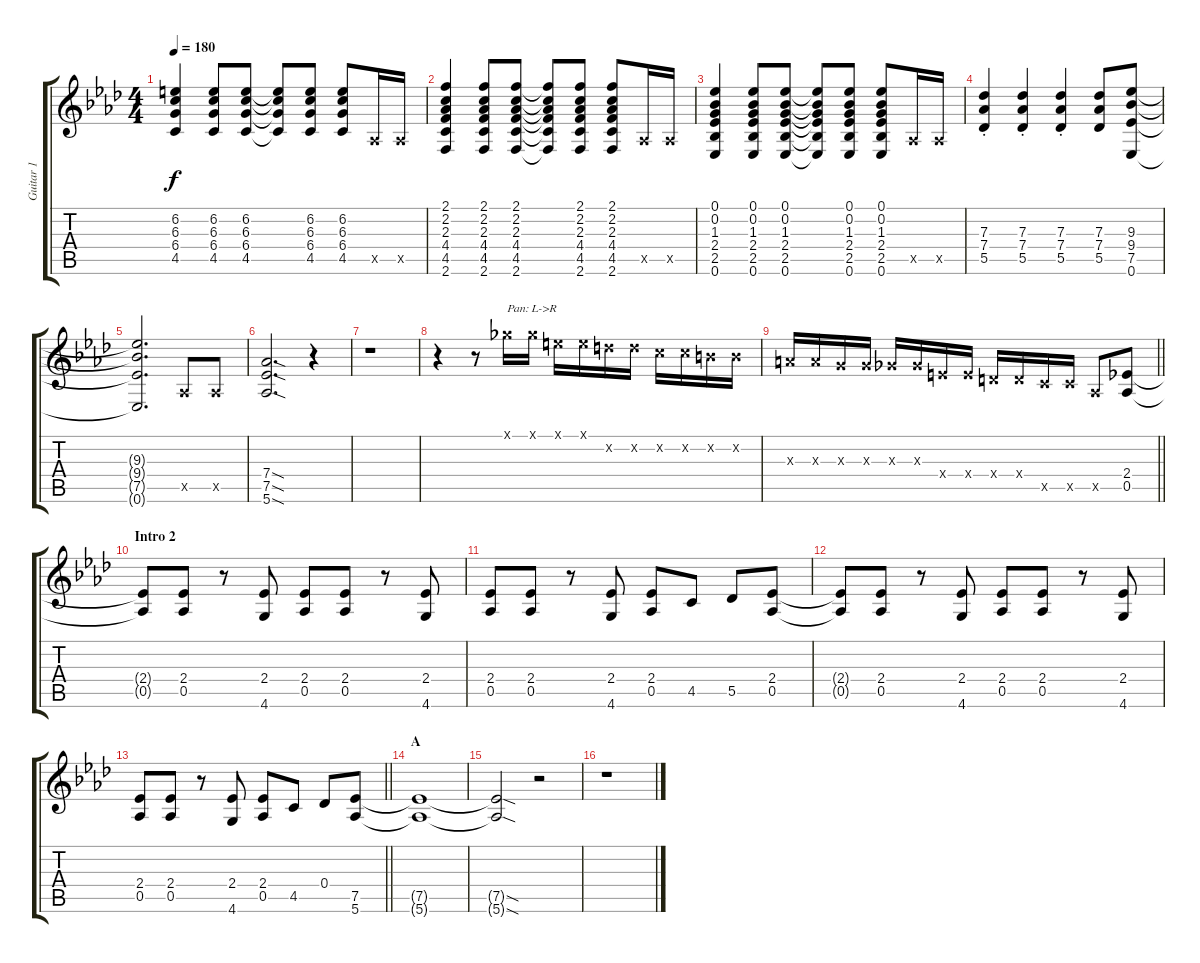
\track ("Guitar 1" "Guitar 1") {instrument overdrivenguitar}
\staff {score tabs}
\tuning (Eb4 Bb3 Gb3 Db3 Ab2 Eb2) {hide}
\ts (4 4)
\tempo 180
\clef g2
\ks ab
(6.2 6.3 6.4 4.5).4{dy f} (6.2 6.3 6.4 4.5).8 (6.2 6.3 6.4 4.5).8 (6.2{t} 6.3{t} 6.4{t} 4.5{t}).8 (6.2 6.3 6.4 4.5).8 (6.2 6.3 6.4 4.5).8 0.5{x}.16 0.5{x}.16 |
(2.1 2.2 2.3 4.4 4.5 2.6).4 (2.1 2.2 2.3 4.4 4.5 2.6).8 (2.1 2.2 2.3 4.4 4.5 2.6).8 (2.1{t} 2.2{t} 2.3{t} 4.4{t} 4.5{t} 2.6{t}).8 (2.1 2.2 2.3 4.4 4.5 2.6).8 (2.1 2.2 2.3 4.4 4.5 2.6).8 0.5{x}.16 0.5{x}.16 |
(0.1 0.2 1.3 2.4 2.5 0.6).4 (0.1 0.2 1.3 2.4 2.5 0.6).8 (0.1 0.2 1.3 2.4 2.5 0.6).8 (0.1{t} 0.2{t} 1.3{t} 2.4{t} 2.5{t} 0.6{t}).8 (0.1 0.2 1.3 2.4 2.5 0.6).8 (0.1 0.2 1.3 2.4 2.5 0.6).8 0.5{x}.16 0.5{x}.16 |
(7.3{st} 7.4{st} 5.5{st}).4 (7.3{st} 7.4{st} 5.5{st}).4 (7.3{st} 7.4{st} 5.5{st}).4 (7.3 7.4 5.5).8 (9.3 9.4 7.5 0.6).8 |
(9.3{t} 9.4{t} 7.5{t} 0.6{t}).2{d} 0.5{x}.8 0.5{x}.8 |
(7.4{sod} 7.5{sod} 5.6{sod}).2{d} r.4 |
r.1 |
r.4 r.8 3.1{x}.16{txt "Pan: L->R"} 3.1{x}.16 1.1{x}.16 1.1{x}.16 4.2{x}.16 4.2{x}.16 2.2{x}.16 2.2{x}.16 1.2{x}.16 1.2{x}.16 |
\barLineRight lightlight
3.3{x}.16 3.3{x}.16 1.3{x}.16 1.3{x}.16 0.3{x}.16 0.3{x}.16 3.4{x}.16 3.4{x}.16 1.4{x}.16 1.4{x}.16 4.5{x}.16 4.5{x}.16 0.5{x}.8 (2.4 0.5).8 |
\section ("" "Intro 2")
(2.4{t} 0.5{t}).8 (2.4 0.5).8 r.8 (2.4 4.6).8 (2.4 0.5).8 (2.4 0.5).8 r.8 (2.4 4.6).8 |
(2.4 0.5).8 (2.4 0.5).8 r.8 (2.4 4.6).8 (2.4 0.5).8 4.5.8 5.5.8 (2.4 0.5).8 |
(2.4{t} 0.5{t}).8 (2.4 0.5).8 r.8 (2.4 4.6).8 (2.4 0.5).8 (2.4 0.5).8 r.8 (2.4 4.6).8 |
\barLineRight lightlight
(2.4 0.5).8 (2.4 0.5).8 r.8 (2.4 4.6).8 (2.4 0.5).8 4.5.8 0.4.8 (7.5 5.6).8 |
\section ("" "A")
(7.5{t} 5.6{t}).1 |
(7.5{sod t} 5.6{sod t}).2 r.2 |
r.1
